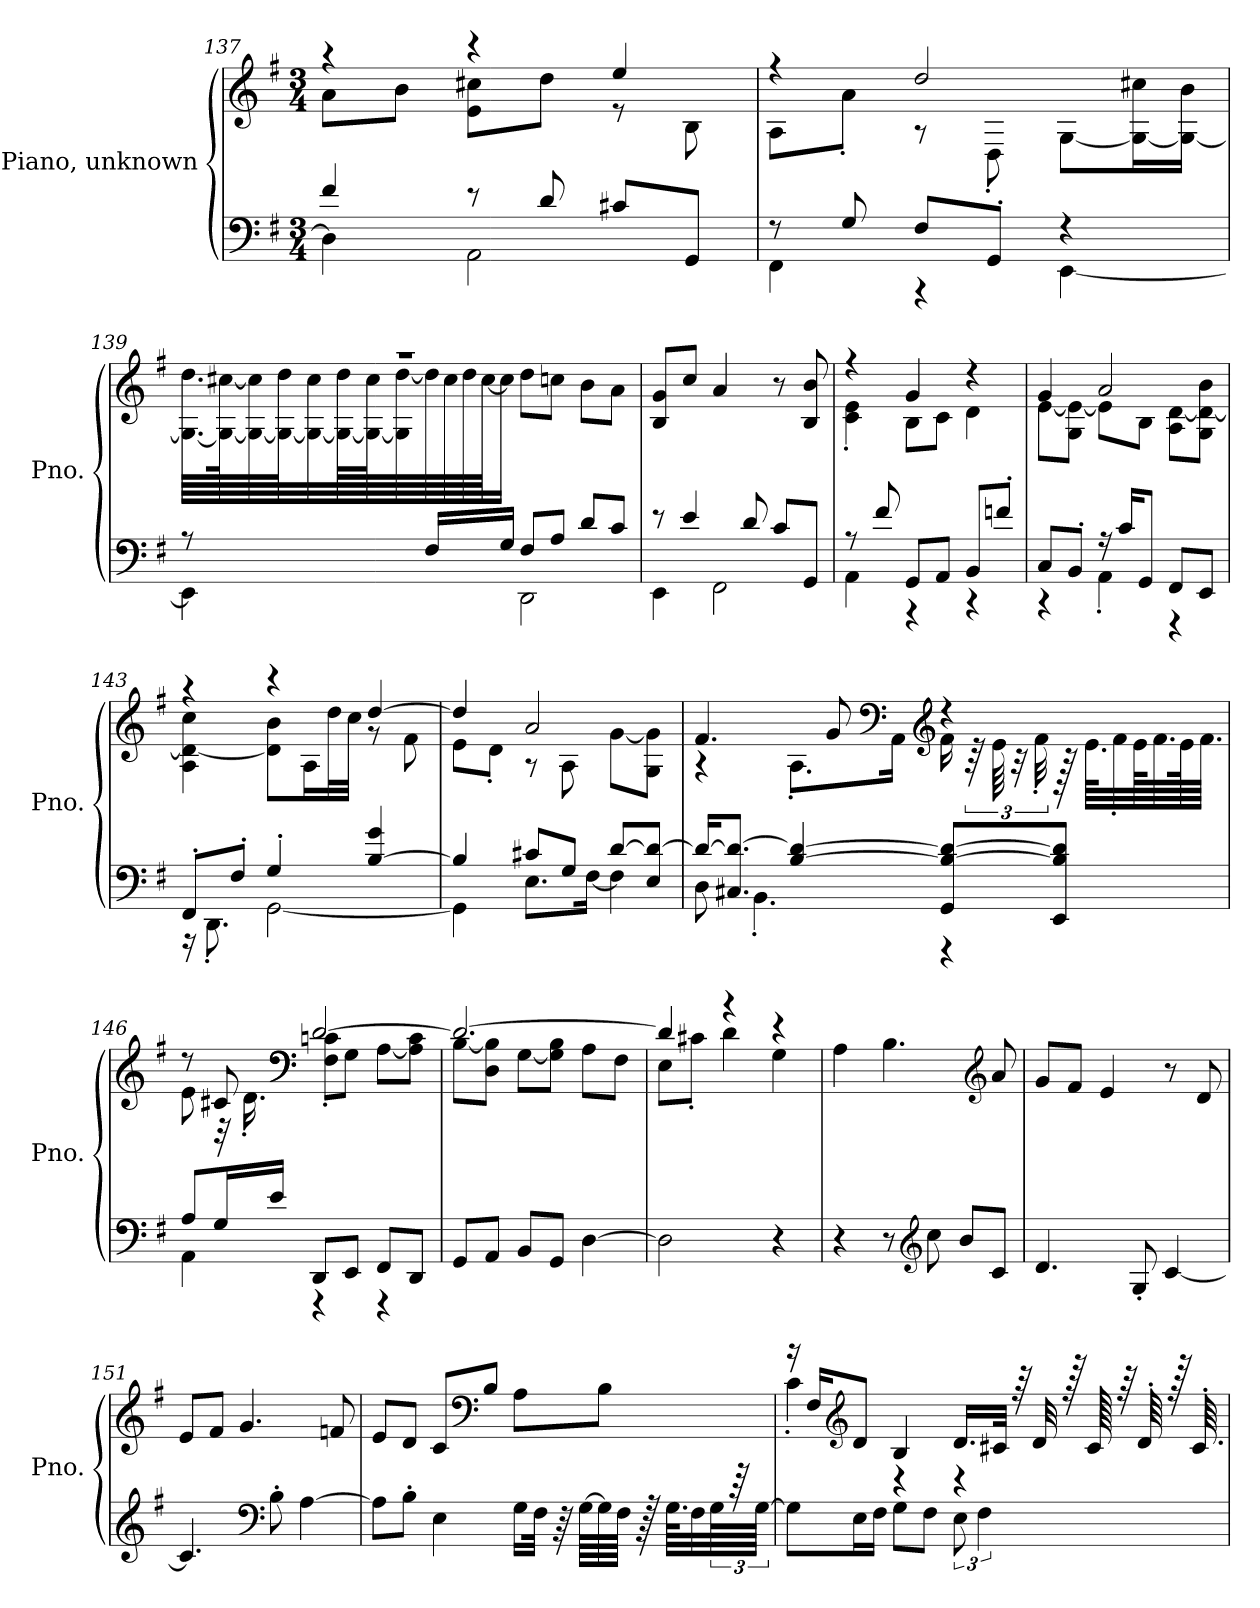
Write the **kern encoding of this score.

**kern	**kern
*part1	*part1
*staff2	*staff1
*I"Piano, unknown	*
*I'Pno.	*
*clefF4	*clefG2
*k[f#]	*k[f#]
*M3/4	*M3/4
=137	=137
*^	*^
4f#/	4D\]	4r	8a\L
.	.	.	8b\J
8r	2AA\	4r	8e\ 8cc#X\L
8d/	.	.	8dd\J
8c#X/L	.	4ee/	8r
8GG/J	.	.	8B\
=138	=138	=138	=138
8r	4FF#\	4r	8A\L
8G/	.	.	8a'\J
8F#/L	4r	2dd/	8r
8GG'/J	.	.	8D'\
4r	[4EE\	.	[8G\L
.	.	.	16G\_ 16cc#X\L
.	.	.	16G\_ 16b\JJ
!!LO:LB:g=z	!!
=139	=139	=139	=139
8r	4EE\]	2.r	64.G\_ 64.dd\LLLL
.	.	.	128G\_ [128cc#X\K
.	.	.	64G\_ 64cc#\]
.	.	.	64G\_ 64dd\J
.	.	.	32G\_ 32cc#\
.	.	.	128G\_ 128dd\LL
.	.	.	128G\_ 128cc#\J
.	.	.	64G\] [64dd\
16F#/LL	.	.	64dd\]
.	.	.	64cc#\
.	.	.	64dd\
.	.	.	[64cc#\JJ
16G/JJ	.	.	16cc#\JJ]
8F#/L	2DD\	.	8dd\L
8A/J	.	.	8ccn\J
8d/L	.	.	8b\L
8c/J	.	.	8a\J
*	*	*v	*v
=140	=140	=140
8r	4EE\	8B/ 8g/L
4e/	.	8cc/J
.	2FF#\	4a/
8d/	.	.
8c/L	.	8r
8GG/J	.	8B/ 8b/
=141	=141	=141
*	*	*^
8r	4AA\	4r	4c\' 4e\'
8f#/	.	.	.
8GG/L	4r	4g/	8B\L
8AA/J	.	.	8c\J
8BB/L	4r	4r	4d\
8fn'/J	.	.	.
!!LO:PB:g=z	!!
=142	=142	=142	=142
8C/L	4r	4g/	[8e\L
8BB'/J	.	.	8G\ 8e\_J
16r	4AA'\	2a/	8e\L]
16c/KL	.	.	.
8GG/J	.	.	8B\J
8FF#/L	4r	.	8A\ [8d\L
8EE/J	.	.	8G\ 8d\_ 8b\J
=143	=143	=143	=143
8FF#'/L	16r	4r	4A\ 4d\_ 4cc\
.	8.DD'\	.	.
8F#'/J	.	.	.
4G'/	[2GG\	4r	8d\] 8b\L
.	.	.	16A\L
.	.	.	32dd\L
.	.	.	32cc\JJJ
[4B/ 4g/	.	[4dd/	8r
.	.	.	8f#\
=144	=144	=144	=144
4B/]	4GG\]	4dd/]	8e\L
.	.	.	8d'\J
8c#X/L	8.E\L	2a/	8r
8G/J	.	.	8A\
.	[16F#\Jk	.	.
[8d/L	4F#\]	.	[8g\L
8E/ 8d/_J	.	.	8G\ 8g\]J
!!LO:LB:g=z	!!
=145	=145	=145	=145
16d/KL_	8D\	4.f#/	4r
8.C#X/ 8.d/_J	.	.	.
.	4.BB'\	.	.
[4B/ 4d/_	.	.	8.A'\L
.	.	8g/	.
*	*	*clefF4	*
.	.	.	16AA\Jk
*	*	*clefG2	*
8GG/ 8B/_ 8d/_L	4r	4r	16f#\
.	.	.	96r
.	.	.	96e\
.	.	.	48r
.	.	.	48f#'\
8EE/ 8B/] 8d/]J	.	.	128r
.	.	.	64.e\KLLL
.	.	.	32f#'\
.	.	.	128e\KL
.	.	.	64.f#\
.	.	.	128e\K
.	.	.	64.f#\JJJJ
=146	=146	=146	=146
8A/L	4AA\	8r	8e\
16G/L	.	8c#X/	32r
.	.	.	16.d'\
16e/JJ	.	.	.
*	*	*clefF4	*
8DD/L	4r	[2d/	8F#\' 8cn\'L
8EE/J	.	.	8G\J
8FF#/L	4r	.	[8A\L
8DD/J	.	.	8A\] 8c\J
*v	*v	*	*
!!LO:LB:g=z	!!
=147	=147	=147
8GG/L	2.d/_	[8B\L
8AA/J	.	8D\ 8B\]J
8BB/L	.	[8G\L
8GG/J	.	8G\] 8B\J
[4D\	.	8A\L
.	.	8F#\J
=148	=148	=148
2D\]	4d/]	8E\L
.	.	8c#X'\J
.	4r	4d\
4r	4r	4G\
*	*v	*v
=149	=149
4r	4A\
8r	4.B\
*clefG2	*
8cc\	.
8b/L	.
*	*clefG2
8c/J	8a/
=150	=150
4.d/	8g/L
.	8f#/J
.	4e/
8G'/	.
[4c/	8r
.	8d/
=151	=151
4.c/]	8e/L
.	8f#/J
.	4.g/
*clefF4	*
8B'\	.
[4A\	.
.	8fn/
!!LO:LB:g=z
=152	=152
8A\L]	8e/L
8B'\J	8d/J
4E\	8c/L
*	*clefF4
.	8B/J
16G\LL	8A\L
32F#\JJk	.
64r	.
[64G\LLLL	.
64G\]	8B\J
64F#\JJJJ	.
128r	.
64.G\KLLL	.
32F#\	.
96G\JJJk	.
96r	.
[96G\	.
=153	=153
*	*^
8G\L]	16r	4c'\
.	16F#/KL	.
*	*clefG2	*
16E\L	8d/J	.
16F#\JJ	.	.
8G\L	4B/	4r
8F#\J	.	.
12E\	16.d/LL	4r
6F#\	.	.
.	32c#X/JJk	.
.	64r	.
.	32d/	.
.	128r	.
.	128c#/	.
.	64r	.
.	64d'/	.
.	128r	.
.	64.c#'/	.
*	*v	*v
=	=
*-	*-
